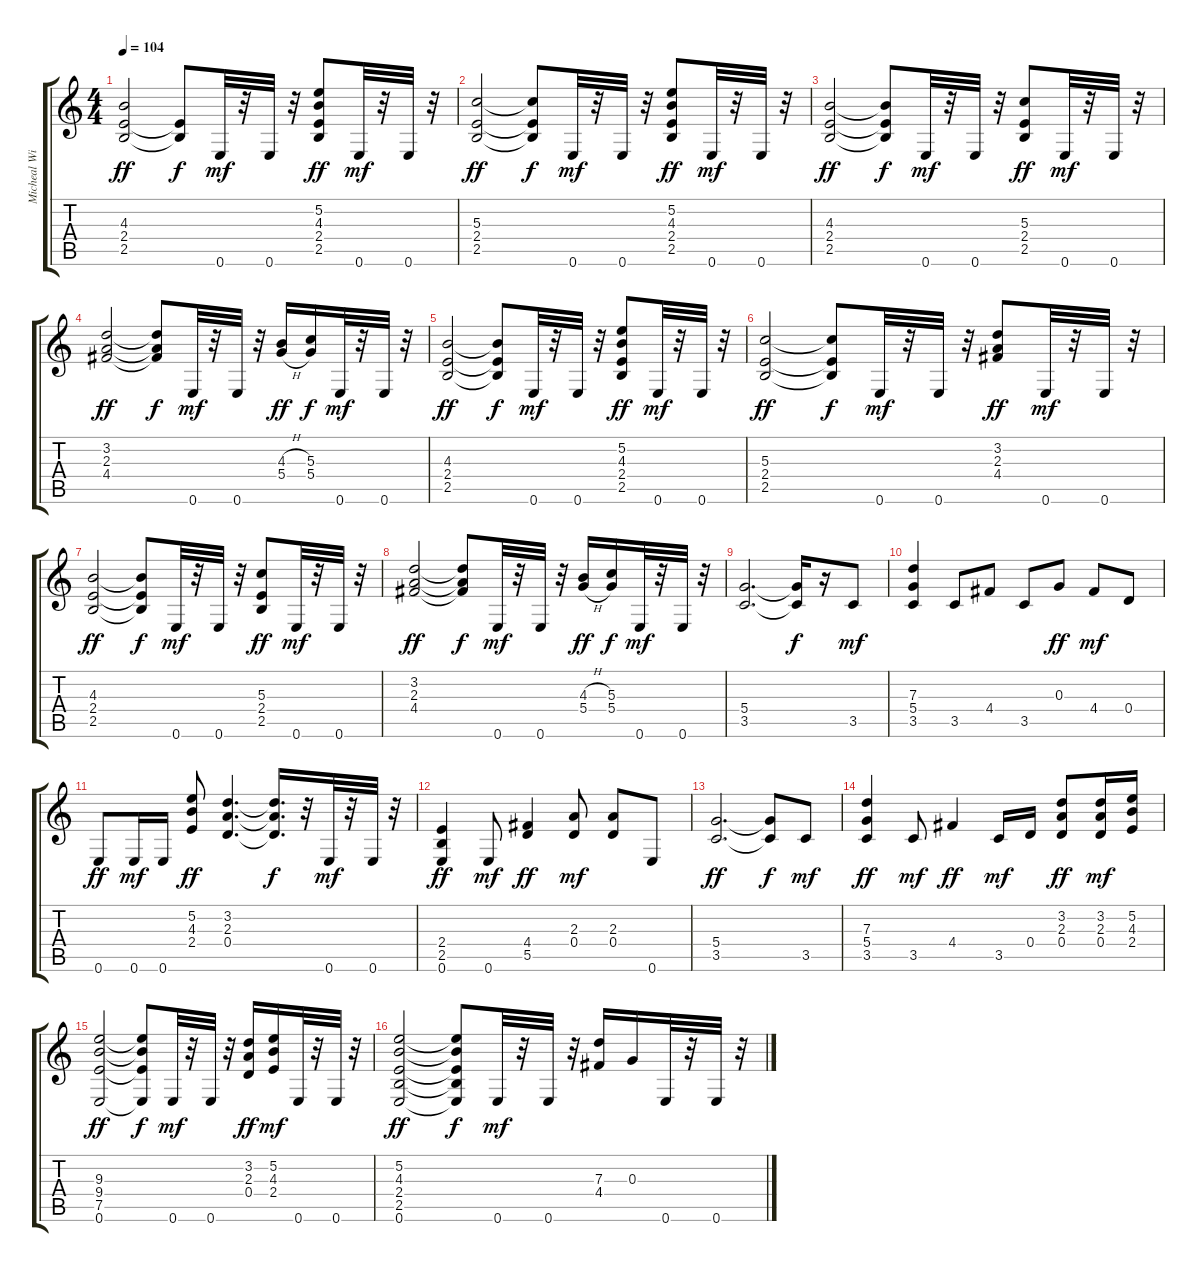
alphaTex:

\track ("Micheal Wilton" "Micheal Wi") {instrument distortionguitar}
\staff {score tabs}
\tuning (E4 B3 G3 D3 A2 E2) {hide}
\ts (4 4)
\tempo 104
\clef g2
\ks c
(4.3 2.4 2.5).2{dy ff} (2.4{t} 2.5{t}).8{dy f} 0.6.32{dy mf} r.32 0.6.32 r.32 (5.2 4.3 2.4 2.5).8{dy ff} 0.6.32{dy mf} r.32 0.6.32 r.32 |
(5.3 2.4 2.5).2{dy ff} (5.3{t} 2.4{t} 2.5{t}).8{dy f} 0.6.32{dy mf} r.32 0.6.32 r.32 (5.2 4.3 2.4 2.5).8{dy ff} 0.6.32{dy mf} r.32 0.6.32 r.32 |
(4.3 2.4 2.5).2{dy ff} (4.3{t} 2.4{t} 2.5{t}).8{dy f} 0.6.32{dy mf} r.32 0.6.32 r.32 (5.3 2.4 2.5).8{dy ff} 0.6.32{dy mf} r.32 0.6.32 r.32 |
(3.2 2.3 4.4).2{dy ff} (3.2{t} 2.3{t} 4.4{t}).8{dy f} 0.6.32{dy mf} r.32 0.6.32 r.32 (4.3{h} 5.4{h}).16{dy ff} (5.3 5.4).16{dy f} 0.6.32{dy mf} r.32 0.6.32 r.32 |
(4.3 2.4 2.5).2{dy ff} (4.3{t} 2.4{t} 2.5{t}).8{dy f} 0.6.32{dy mf} r.32 0.6.32 r.32 (5.2 4.3 2.4 2.5).8{dy ff} 0.6.32{dy mf} r.32 0.6.32 r.32 |
(5.3 2.4 2.5).2{dy ff} (5.3{t} 2.4{t} 2.5{t}).8{dy f} 0.6.32{dy mf} r.32 0.6.32 r.32 (3.2 2.3 4.4).8{dy ff} 0.6.32{dy mf} r.32 0.6.32 r.32 |
(4.3 2.4 2.5).2{dy ff} (4.3{t} 2.4{t} 2.5{t}).8{dy f} 0.6.32{dy mf} r.32 0.6.32 r.32 (5.3 2.4 2.5).8{dy ff} 0.6.32{dy mf} r.32 0.6.32 r.32 |
(3.2 2.3 4.4).2{dy ff} (3.2{t} 2.3{t} 4.4{t}).8{dy f} 0.6.32{dy mf} r.32 0.6.32 r.32 (4.3{h} 5.4{h}).16{dy ff} (5.3 5.4).16{dy f} 0.6.32{dy mf} r.32 0.6.32 r.32 |
(5.4 3.5).2{d} (5.4{t} 3.5{t}).16{dy f} r.16 3.5.8{dy mf} |
(7.3 5.4 3.5).4 3.5.8 4.4.8 3.5.8 0.3.8{dy ff} 4.4.8{dy mf} 0.4.8 |
0.6.8{dy ff} 0.6.16{dy mf} 0.6.16 (5.2 4.3 2.4).8{dy ff} (3.2 2.3 0.4).4{d} (3.2{t} 2.3{t} 0.4{t}).16{d dy f} r.32 0.6.32{dy mf} r.32 0.6.32 r.32 |
(2.4 2.5 0.6).4{dy ff} 0.6.8{dy mf} (4.4 5.5).4{dy ff} (2.3 0.4).8{dy mf} (2.3 0.4).8 0.6.8 |
(5.4 3.5).2{d dy ff} (5.4{t} 3.5{t}).8{dy f} 3.5.8{dy mf} |
(7.3 5.4 3.5).4{dy ff} 3.5.8{dy mf} 4.4.4{dy ff} 3.5.16{dy mf} 0.4.16 (3.2 2.3 0.4).8{dy ff} (3.2 2.3 0.4).16{dy mf} (5.2 4.3 2.4).16 |
(9.3 9.4 7.5 0.6).2{dy ff} (9.3{t} 9.4{t} 7.5{t} 0.6{t}).8{dy f} 0.6.32{dy mf} r.32 0.6.32 r.32 (3.2 2.3 0.4).16{dy ff} (5.2 4.3 2.4).16{dy mf} 0.6.32 r.32 0.6.32 r.32 |
(5.2 4.3 2.4 2.5 0.6).2{dy ff} (5.2{t} 4.3{t} 2.4{t} 2.5{t} 0.6{t}).8{dy f} 0.6.32{dy mf} r.32 0.6.32 r.32 (7.3 4.4).16 0.3.16 0.6.32 r.32 0.6.32 r.32
